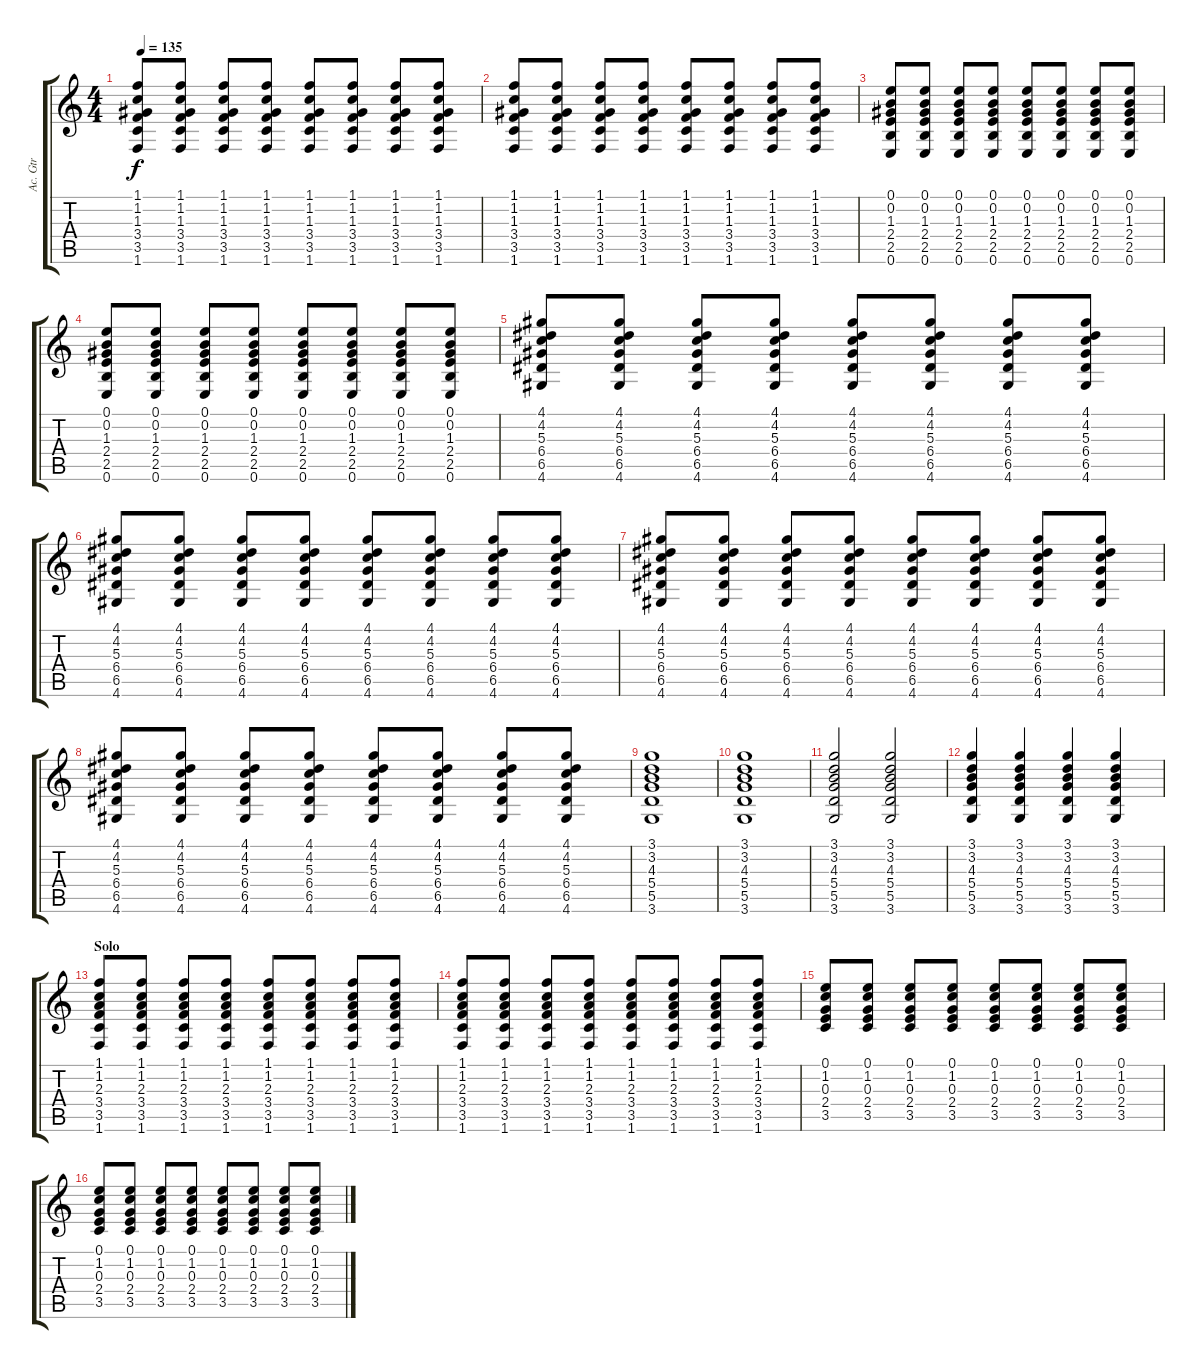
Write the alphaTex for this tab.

\track ("Ac. Gtr" "Ac. Gtr") {instrument acousticguitarsteel}
\staff {score tabs}
\tuning (E4 B3 G3 D3 A2 E2) {hide}
\ts (4 4)
\tempo 135
\clef g2
\ks c
(1.1 1.2 1.3 3.4 3.5 1.6).8{dy f} (1.1 1.2 1.3 3.4 3.5 1.6).8 (1.1 1.2 1.3 3.4 3.5 1.6).8 (1.1 1.2 1.3 3.4 3.5 1.6).8 (1.1 1.2 1.3 3.4 3.5 1.6).8 (1.1 1.2 1.3 3.4 3.5 1.6).8 (1.1 1.2 1.3 3.4 3.5 1.6).8 (1.1 1.2 1.3 3.4 3.5 1.6).8 |
(1.1 1.2 1.3 3.4 3.5 1.6).8 (1.1 1.2 1.3 3.4 3.5 1.6).8 (1.1 1.2 1.3 3.4 3.5 1.6).8 (1.1 1.2 1.3 3.4 3.5 1.6).8 (1.1 1.2 1.3 3.4 3.5 1.6).8 (1.1 1.2 1.3 3.4 3.5 1.6).8 (1.1 1.2 1.3 3.4 3.5 1.6).8 (1.1 1.2 1.3 3.4 3.5 1.6).8 |
(0.1 0.2 1.3 2.4 2.5 0.6).8 (0.1 0.2 1.3 2.4 2.5 0.6).8 (0.1 0.2 1.3 2.4 2.5 0.6).8 (0.1 0.2 1.3 2.4 2.5 0.6).8 (0.1 0.2 1.3 2.4 2.5 0.6).8 (0.1 0.2 1.3 2.4 2.5 0.6).8 (0.1 0.2 1.3 2.4 2.5 0.6).8 (0.1 0.2 1.3 2.4 2.5 0.6).8 |
(0.1 0.2 1.3 2.4 2.5 0.6).8 (0.1 0.2 1.3 2.4 2.5 0.6).8 (0.1 0.2 1.3 2.4 2.5 0.6).8 (0.1 0.2 1.3 2.4 2.5 0.6).8 (0.1 0.2 1.3 2.4 2.5 0.6).8 (0.1 0.2 1.3 2.4 2.5 0.6).8 (0.1 0.2 1.3 2.4 2.5 0.6).8 (0.1 0.2 1.3 2.4 2.5 0.6).8 |
(4.1 4.2 5.3 6.4 6.5 4.6).8 (4.1 4.2 5.3 6.4 6.5 4.6).8 (4.1 4.2 5.3 6.4 6.5 4.6).8 (4.1 4.2 5.3 6.4 6.5 4.6).8 (4.1 4.2 5.3 6.4 6.5 4.6).8 (4.1 4.2 5.3 6.4 6.5 4.6).8 (4.1 4.2 5.3 6.4 6.5 4.6).8 (4.1 4.2 5.3 6.4 6.5 4.6).8 |
(4.1 4.2 5.3 6.4 6.5 4.6).8 (4.1 4.2 5.3 6.4 6.5 4.6).8 (4.1 4.2 5.3 6.4 6.5 4.6).8 (4.1 4.2 5.3 6.4 6.5 4.6).8 (4.1 4.2 5.3 6.4 6.5 4.6).8 (4.1 4.2 5.3 6.4 6.5 4.6).8 (4.1 4.2 5.3 6.4 6.5 4.6).8 (4.1 4.2 5.3 6.4 6.5 4.6).8 |
(4.1 4.2 5.3 6.4 6.5 4.6).8 (4.1 4.2 5.3 6.4 6.5 4.6).8 (4.1 4.2 5.3 6.4 6.5 4.6).8 (4.1 4.2 5.3 6.4 6.5 4.6).8 (4.1 4.2 5.3 6.4 6.5 4.6).8 (4.1 4.2 5.3 6.4 6.5 4.6).8 (4.1 4.2 5.3 6.4 6.5 4.6).8 (4.1 4.2 5.3 6.4 6.5 4.6).8 |
(4.1 4.2 5.3 6.4 6.5 4.6).8 (4.1 4.2 5.3 6.4 6.5 4.6).8 (4.1 4.2 5.3 6.4 6.5 4.6).8 (4.1 4.2 5.3 6.4 6.5 4.6).8 (4.1 4.2 5.3 6.4 6.5 4.6).8 (4.1 4.2 5.3 6.4 6.5 4.6).8 (4.1 4.2 5.3 6.4 6.5 4.6).8 (4.1 4.2 5.3 6.4 6.5 4.6).8 |
(3.1 3.2 4.3 5.4 5.5 3.6).1 |
(3.1 3.2 4.3 5.4 5.5 3.6).1 |
(3.1 3.2 4.3 5.4 5.5 3.6).2 (3.1 3.2 4.3 5.4 5.5 3.6).2 |
(3.1 3.2 4.3 5.4 5.5 3.6).4 (3.1 3.2 4.3 5.4 5.5 3.6).4 (3.1 3.2 4.3 5.4 5.5 3.6).4 (3.1 3.2 4.3 5.4 5.5 3.6).4 |
\section ("" "Solo")
(1.1 1.2 2.3 3.4 3.5 1.6).8 (1.1 1.2 2.3 3.4 3.5 1.6).8 (1.1 1.2 2.3 3.4 3.5 1.6).8 (1.1 1.2 2.3 3.4 3.5 1.6).8 (1.1 1.2 2.3 3.4 3.5 1.6).8 (1.1 1.2 2.3 3.4 3.5 1.6).8 (1.1 1.2 2.3 3.4 3.5 1.6).8 (1.1 1.2 2.3 3.4 3.5 1.6).8 |
(1.1 1.2 2.3 3.4 3.5 1.6).8 (1.1 1.2 2.3 3.4 3.5 1.6).8 (1.1 1.2 2.3 3.4 3.5 1.6).8 (1.1 1.2 2.3 3.4 3.5 1.6).8 (1.1 1.2 2.3 3.4 3.5 1.6).8 (1.1 1.2 2.3 3.4 3.5 1.6).8 (1.1 1.2 2.3 3.4 3.5 1.6).8 (1.1 1.2 2.3 3.4 3.5 1.6).8 |
(0.1 1.2 0.3 2.4 3.5).8 (0.1 1.2 0.3 2.4 3.5).8 (0.1 1.2 0.3 2.4 3.5).8 (0.1 1.2 0.3 2.4 3.5).8 (0.1 1.2 0.3 2.4 3.5).8 (0.1 1.2 0.3 2.4 3.5).8 (0.1 1.2 0.3 2.4 3.5).8 (0.1 1.2 0.3 2.4 3.5).8 |
(0.1 1.2 0.3 2.4 3.5).8 (0.1 1.2 0.3 2.4 3.5).8 (0.1 1.2 0.3 2.4 3.5).8 (0.1 1.2 0.3 2.4 3.5).8 (0.1 1.2 0.3 2.4 3.5).8 (0.1 1.2 0.3 2.4 3.5).8 (0.1 1.2 0.3 2.4 3.5).8 (0.1 1.2 0.3 2.4 3.5).8
